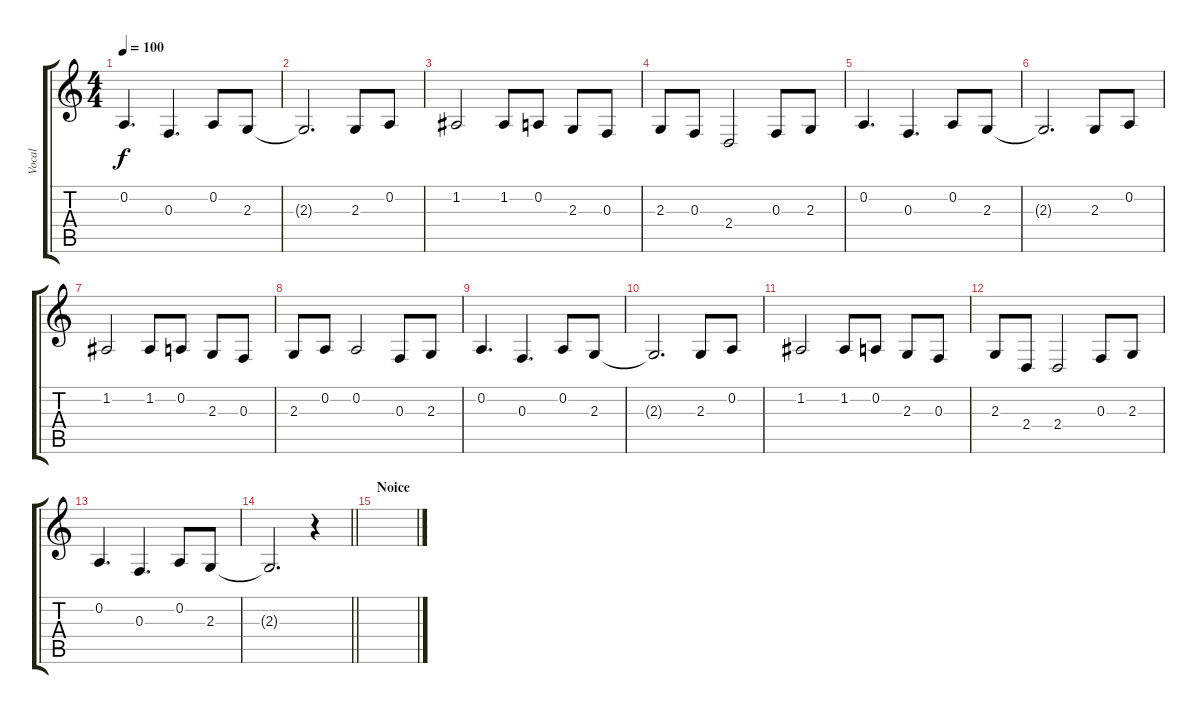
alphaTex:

\track ("Vocal" "Vocal") {instrument oboe}
\staff {score tabs}
\tuning (D4 A3 F3 C3 G2 D2) {hide}
\ts (4 4)
\tempo 100
\clef g2
\ks c
0.2.4{d dy f} 0.3.4{d} 0.2.8 2.3.8 |
2.3{t}.2{d} 2.3.8 0.2.8 |
1.2.2 1.2.8 0.2.8 2.3.8 0.3.8 |
2.3.8 0.3.8 2.4.2 0.3.8 2.3.8 |
0.2.4{d} 0.3.4{d} 0.2.8 2.3.8 |
2.3{t}.2{d} 2.3.8 0.2.8 |
1.2.2 1.2.8 0.2.8 2.3.8 0.3.8 |
2.3.8 0.2.8 0.2.2 0.3.8 2.3.8 |
0.2.4{d} 0.3.4{d} 0.2.8 2.3.8 |
2.3{t}.2{d} 2.3.8 0.2.8 |
1.2.2 1.2.8 0.2.8 2.3.8 0.3.8 |
2.3.8 2.4.8 2.4.2 0.3.8 2.3.8 |
0.2.4{d} 0.3.4{d} 0.2.8 2.3.8 |
\barLineRight lightlight
2.3{t}.2{d} r.4 |
\section ("" "Noice")
